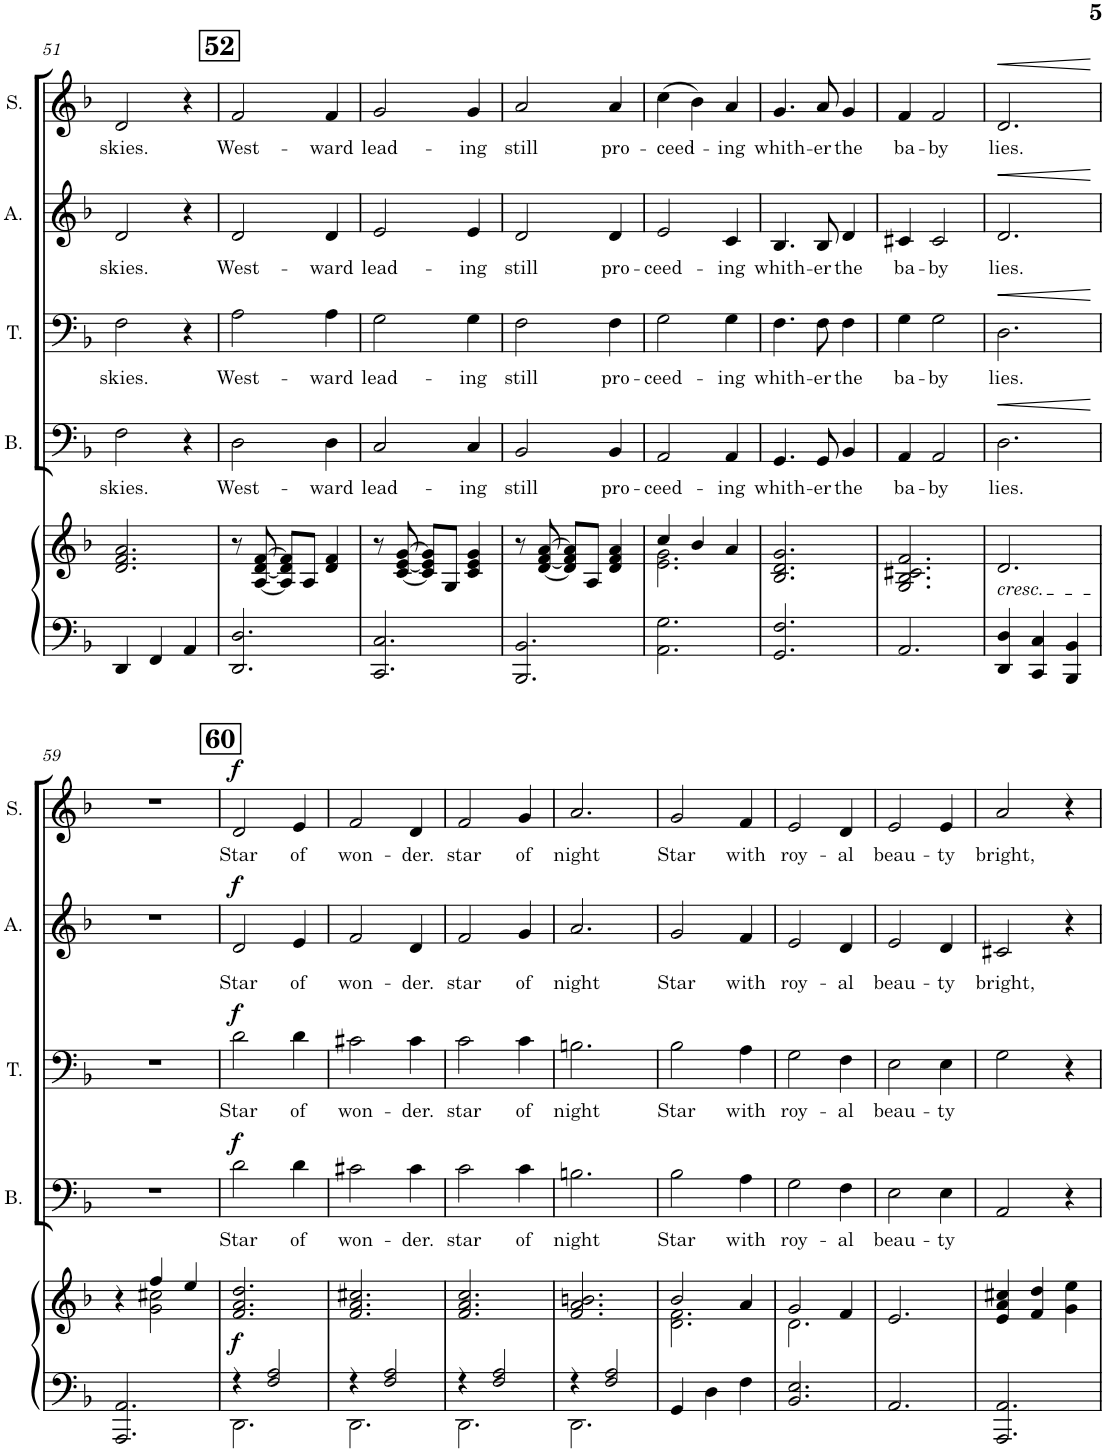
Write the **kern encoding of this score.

**kern	**kern	**dynam	**kern	**text	**dynam	**kern	**text	**dynam	**kern	**text	**dynam	**kern	**text	**dynam
*part5	*part5	*part5	*part4	*part4	*part4	*part3	*part3	*part3	*part2	*part2	*part2	*part1	*part1	*part1
*staff6	*staff5	*staff5/6	*staff4	*staff4	*staff4	*staff3	*staff3	*staff3	*staff2	*staff2	*staff2	*staff1	*staff1	*staff1
*I"PIANO	*	*	*I"Bass	*	*	*I"Tenor	*	*	*I"Alto	*	*	*I"Soprano	*	*
*I'Pno	*	*	*I'B.	*	*	*I'T.	*	*	*I'A.	*	*	*I'S.	*	*
!!LO:PB:g=z
*clefF4	*clefG2	*	*clefF4	*	*	*clefF4	*	*	*clefG2	*	*	*clefG2	*	*
*k[b-]	*k[b-]	*	*k[b-]	*	*	*k[b-]	*	*	*k[b-]	*	*	*k[b-]	*	*
*M3/4	*M3/4	*	*M3/4	*	*	*M3/4	*	*	*M3/4	*	*	*M3/4	*	*
=51	=51	=51	=51	=51	=51	=51	=51	=51	=51	=51	=51	=51	=51	=51
!	!	!	!	!LO:LY:b	!	!	!LO:LY:b	!	!	!LO:LY:b	!	!	!LO:LY:b	!
4DD/	2.d/ 2.f/ 2.a/	.	2F\	skies.	.	2F\	skies.	.	2d/	skies.	.	2d/	skies.	.
4FF/	.	.	.	.	.	.	.	.	.	.	.	.	.	.
4AA/	.	.	4r	.	.	4r	.	.	4r	.	.	4r	.	.
!!LO:REH:place=s1:a:B:cj:fs=14:t=52
=52	=52	=52	=52	=52	=52	=52	=52	=52	=52	=52	=52	=52	=52	=52
!	!	!	!	!LO:LY:b	!	!	!LO:LY:b	!	!	!LO:LY:b	!	!	!LO:LY:b	!
2.DD/ 2.D/	8r	.	2D\	West-	.	2A\	West-	.	2d/	West-	.	2f/	West-	.
.	[8A/ [8d/ [8f/	.	.	.	.	.	.	.	.	.	.	.	.	.
.	8A/] 8d/] 8f/]L	.	.	.	.	.	.	.	.	.	.	.	.	.
.	8A/J	.	.	.	.	.	.	.	.	.	.	.	.	.
!	!	!	!	!LO:LY:b	!	!	!LO:LY:b	!	!	!LO:LY:b	!	!	!LO:LY:b	!
.	4d/ 4f/	.	4D\	-ward	.	4A\	-ward	.	4d/	-ward	.	4f/	-ward	.
=53	=53	=53	=53	=53	=53	=53	=53	=53	=53	=53	=53	=53	=53	=53
!	!	!	!	!LO:LY:b	!	!	!LO:LY:b	!	!	!LO:LY:b	!	!	!LO:LY:b	!
2.CC/ 2.C/	8r	.	2C/	lead-	.	2G\	lead-	.	2e/	lead-	.	2g/	lead-	.
.	[8c/ [8e/ [8g/	.	.	.	.	.	.	.	.	.	.	.	.	.
.	8c/] 8e/] 8g/]L	.	.	.	.	.	.	.	.	.	.	.	.	.
.	8G/J	.	.	.	.	.	.	.	.	.	.	.	.	.
!	!	!	!	!LO:LY:b	!	!	!LO:LY:b	!	!	!LO:LY:b	!	!	!LO:LY:b	!
.	4c/ 4e/ 4g/	.	4C/	-ing	.	4G\	-ing	.	4e/	-ing	.	4g/	-ing	.
=54	=54	=54	=54	=54	=54	=54	=54	=54	=54	=54	=54	=54	=54	=54
!	!	!	!	!LO:LY:b	!	!	!LO:LY:b	!	!	!LO:LY:b	!	!	!LO:LY:b	!
2.BBB-/ 2.BB-/	8r	.	2BB-/	still	.	2F\	still	.	2d/	still	.	2a/	still	.
.	[8d/ [8f/ [8a/	.	.	.	.	.	.	.	.	.	.	.	.	.
.	8d/] 8f/] 8a/]L	.	.	.	.	.	.	.	.	.	.	.	.	.
.	8A/J	.	.	.	.	.	.	.	.	.	.	.	.	.
!	!	!	!	!LO:LY:b	!	!	!LO:LY:b	!	!	!LO:LY:b	!	!	!LO:LY:b	!
.	4d/ 4f/ 4a/	.	4BB-/	pro-	.	4F\	pro-	.	4d/	pro-	.	4a/	pro-	.
=55	=55	=55	=55	=55	=55	=55	=55	=55	=55	=55	=55	=55	=55	=55
*	*^	*	*	*	*	*	*	*	*	*	*	*	*	*
!	!	!	!	!	!LO:LY:b	!	!	!LO:LY:b	!	!	!LO:LY:b	!	!	!LO:LY:b	!
2.AA\ 2.G\	4cc/	2.e\ 2.g\	.	2AA/	-ceed-	.	2G\	-ceed-	.	2e/	-ceed-	.	(4cc\	-ceed-	.
.	4b-/	.	.	.	.	.	.	.	.	.	.	.	4b-\)	.	.
!	!	!	!	!	!LO:LY:b	!	!	!LO:LY:b	!	!	!LO:LY:b	!	!	!LO:LY:b	!
.	4a/	.	.	4AA/	-ing	.	4G\	-ing	.	4c/	-ing	.	4a/	-ing	.
*	*v	*v	*	*	*	*	*	*	*	*	*	*	*	*	*
=56	=56	=56	=56	=56	=56	=56	=56	=56	=56	=56	=56	=56	=56	=56
!	!	!	!	!LO:LY:b	!	!	!LO:LY:b	!	!	!LO:LY:b	!	!	!LO:LY:b	!
2.GG/ 2.F/	2.B-/ 2.d/ 2.g/	.	4.GG/	whith-	.	4.F\	whith-	.	4.B-/	whith-	.	4.g/	whith-	.
!	!	!	!	!LO:LY:b	!	!	!LO:LY:b	!	!	!LO:LY:b	!	!	!LO:LY:b	!
.	.	.	8GG/	-er	.	8F\	-er	.	8B-/	-er	.	8a/	-er	.
!	!	!	!	!LO:LY:b	!	!	!LO:LY:b	!	!	!LO:LY:b	!	!	!LO:LY:b	!
.	.	.	4BB-/	the	.	4F\	the	.	4d/	the	.	4g/	the	.
=57	=57	=57	=57	=57	=57	=57	=57	=57	=57	=57	=57	=57	=57	=57
!	!	!	!	!LO:LY:b	!	!	!LO:LY:b	!	!	!LO:LY:b	!	!	!LO:LY:b	!
2.AA/	2.G/ 2.B-/ 2.c#X/ 2.f/	.	4AA/	ba-	.	4G\	ba-	.	4c#X/	ba-	.	4f/	ba-	.
!	!	!	!	!LO:LY:b	!	!	!LO:LY:b	!	!	!LO:LY:b	!	!	!LO:LY:b	!
.	.	.	2AA/	-by	.	2G\	-by	.	2c#/	-by	.	2f/	-by	.
=58	=58	=58	=58	=58	=58	=58	=58	=58	=58	=58	=58	=58	=58	=58
!	!LO:TX:b:i:t=cresc.	!	!	!	!	!	!	!	!	!	!	!	!	!
!	!	!	!	!LO:LY:b	!LO:HP:b	!	!LO:LY:b	!LO:HP:b	!	!LO:LY:b	!LO:HP:b	!	!LO:LY:b	!LO:HP:b
4DD/ 4D/	2.d/	.	2.D\	lies.	<	2.D\	lies.	<	2.d/	lies.	<	2.d/	lies.	<
4CC/ 4C/	.	.	.	.	.	.	.	.	.	.	.	.	.	.
4BBB-/ 4BB-/	.	.	.	.	.	.	.	.	.	.	.	.	.	.
.	.	.	.	.	[	.	.	[	.	.	[	.	.	[
!!LO:LB:g=z
=59	=59	=59	=59	=59	=59	=59	=59	=59	=59	=59	=59	=59	=59	=59
*	*^	*	*	*	*	*	*	*	*	*	*	*	*	*
2.AAA/ 2.AA/	4r	4ryy	.	2.r	.	.	2.r	.	.	2.r	.	.	2.r	.	.
.	4ff/	2g\ 2cc#X\	.	.	.	.	.	.	.	.	.	.	.	.	.
.	4ee/	.	.	.	.	.	.	.	.	.	.	.	.	.	.
*	*v	*v	*	*	*	*	*	*	*	*	*	*	*	*	*
!!LO:REH:place=s1:a:B:cj:fs=14:t=60
=60	=60	=60	=60	=60	=60	=60	=60	=60	=60	=60	=60	=60	=60	=60
*^	*	*	*	*	*	*	*	*	*	*	*	*	*	*
!	!	!	!LO:DY:b	!	!LO:LY:b	!LO:DY:a	!	!LO:LY:b	!LO:DY:a	!	!LO:LY:b	!LO:DY:a	!	!LO:LY:b	!LO:DY:a
4r	2.DD\	2.f/ 2.a/ 2.dd/	f	2d\	Star	f	2d\	Star	f	2d/	Star	f	2d/	Star	f
2F/ 2A/	.	.	.	.	.	.	.	.	.	.	.	.	.	.	.
!	!	!	!	!	!LO:LY:b	!	!	!LO:LY:b	!	!	!LO:LY:b	!	!	!LO:LY:b	!
.	.	.	.	4d\	of	.	4d\	of	.	4e/	of	.	4e/	of	.
=61	=61	=61	=61	=61	=61	=61	=61	=61	=61	=61	=61	=61	=61	=61	=61
!	!	!	!	!	!LO:LY:b	!	!	!LO:LY:b	!	!	!LO:LY:b	!	!	!LO:LY:b	!
4r	2.DD\	2.f/ 2.a/ 2.cc#X/	.	2c#X\	won-	.	2c#X\	won-	.	2f/	won-	.	2f/	won-	.
2F/ 2A/	.	.	.	.	.	.	.	.	.	.	.	.	.	.	.
!	!	!	!	!	!LO:LY:b	!	!	!LO:LY:b	!	!	!LO:LY:b	!	!	!LO:LY:b	!
.	.	.	.	4c#\	-der.	.	4c#\	-der.	.	4d/	-der.	.	4d/	-der.	.
=62	=62	=62	=62	=62	=62	=62	=62	=62	=62	=62	=62	=62	=62	=62	=62
!	!	!	!	!	!LO:LY:b	!	!	!LO:LY:b	!	!	!LO:LY:b	!	!	!LO:LY:b	!
4r	2.DD\	2.f/ 2.a/ 2.cc/	.	2c\	star	.	2c\	star	.	2f/	star	.	2f/	star	.
2F/ 2A/	.	.	.	.	.	.	.	.	.	.	.	.	.	.	.
!	!	!	!	!	!LO:LY:b	!	!	!LO:LY:b	!	!	!LO:LY:b	!	!	!LO:LY:b	!
.	.	.	.	4c\	of	.	4c\	of	.	4g/	of	.	4g/	of	.
=63	=63	=63	=63	=63	=63	=63	=63	=63	=63	=63	=63	=63	=63	=63	=63
!	!	!	!	!	!LO:LY:b	!	!	!LO:LY:b	!	!	!LO:LY:b	!	!	!LO:LY:b	!
4r	2.DD\	2.f/ 2.a/ 2.bn/	.	2.Bn\	night	.	2.Bn\	night	.	2.a/	night	.	2.a/	night	.
2F/ 2A/	.	.	.	.	.	.	.	.	.	.	.	.	.	.	.
*v	*v	*	*	*	*	*	*	*	*	*	*	*	*	*	*
=64	=64	=64	=64	=64	=64	=64	=64	=64	=64	=64	=64	=64	=64	=64
*	*^	*	*	*	*	*	*	*	*	*	*	*	*	*
!	!	!	!	!	!LO:LY:b	!	!	!LO:LY:b	!	!	!LO:LY:b	!	!	!LO:LY:b	!
4GG/	2b-/	2.d\ 2.f\	.	2B-\	Star	.	2B-\	Star	.	2g/	Star	.	2g/	Star	.
4D\	.	.	.	.	.	.	.	.	.	.	.	.	.	.	.
!	!	!	!	!	!LO:LY:b	!	!	!LO:LY:b	!	!	!LO:LY:b	!	!	!LO:LY:b	!
4F\	4a/	.	.	4A\	with	.	4A\	with	.	4f/	with	.	4f/	with	.
=65	=65	=65	=65	=65	=65	=65	=65	=65	=65	=65	=65	=65	=65	=65	=65
!	!	!	!	!	!LO:LY:b	!	!	!LO:LY:b	!	!	!LO:LY:b	!	!	!LO:LY:b	!
2.BB-/ 2.E/	2g/	2.d\	.	2G\	roy-	.	2G\	roy-	.	2e/	roy-	.	2e/	roy-	.
!	!	!	!	!	!LO:LY:b	!	!	!LO:LY:b	!	!	!LO:LY:b	!	!	!LO:LY:b	!
.	4f/	.	.	4F\	-al	.	4F\	-al	.	4d/	-al	.	4d/	-al	.
*	*v	*v	*	*	*	*	*	*	*	*	*	*	*	*	*
=66	=66	=66	=66	=66	=66	=66	=66	=66	=66	=66	=66	=66	=66	=66
!	!	!	!	!LO:LY:b	!	!	!LO:LY:b	!	!	!LO:LY:b	!	!	!LO:LY:b	!
2.AA/	2.e/	.	2E\	beau-	.	2E\	beau-	.	2e/	beau-	.	2e/	beau-	.
!	!	!	!	!LO:LY:b	!	!	!LO:LY:b	!	!	!LO:LY:b	!	!	!LO:LY:b	!
.	.	.	4E\	-ty	.	4E\	-ty	.	4d/	-ty	.	4e/	-ty	.
=67	=67	=67	=67	=67	=67	=67	=67	=67	=67	=67	=67	=67	=67	=67
!	!	!	!	!	!	!	!	!	!	!LO:LY:b	!	!	!LO:LY:b	!
2.AAA/ 2.AA/	4e/ 4a/ 4cc#X/	.	2AA/	.	.	2G\	.	.	2c#X/	bright,	.	2a/	bright,	.
.	4f/ 4dd/	.	.	.	.	.	.	.	.	.	.	.	.	.
.	4g\ 4ee\	.	4r	.	.	4r	.	.	4r	.	.	4r	.	.
=	=	=	=	=	=	=	=	=	=	=	=	=	=	=
*-	*-	*-	*-	*-	*-	*-	*-	*-	*-	*-	*-	*-	*-	*-
